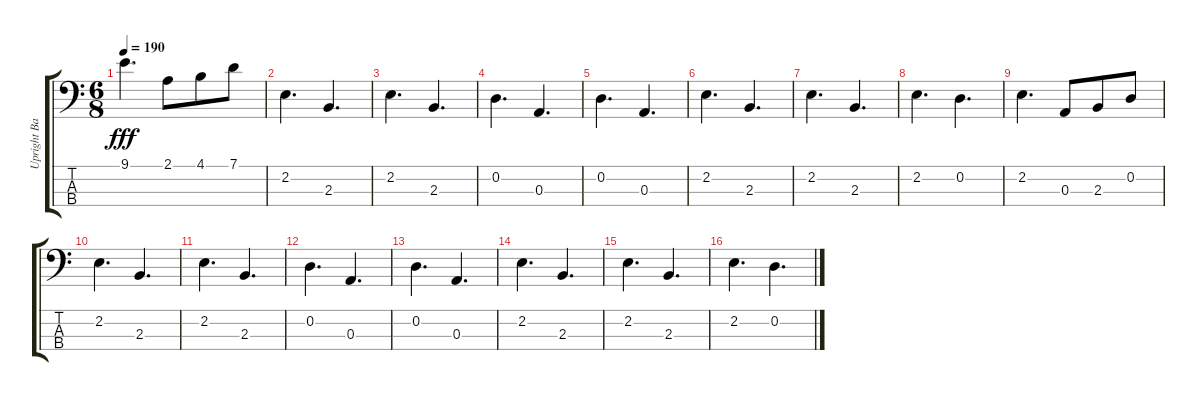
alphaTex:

\track ("Upright Bass" "Upright Ba") {instrument acousticbass}
\staff {score tabs}
\tuning (G2 D2 A1 E1) {hide}
\ts (6 8)
\tempo 190
\clef f4
\ks c
9.1.4{d dy fff} 2.1.8 4.1.8 7.1.8 |
2.2.4{d} 2.3.4{d} |
2.2.4{d} 2.3.4{d} |
0.2.4{d} 0.3.4{d} |
0.2.4{d} 0.3.4{d} |
2.2.4{d} 2.3.4{d} |
2.2.4{d} 2.3.4{d} |
2.2.4{d} 0.2.4{d} |
2.2.4{d} 0.3.8 2.3.8 0.2.8 |
2.2.4{d} 2.3.4{d} |
2.2.4{d} 2.3.4{d} |
0.2.4{d} 0.3.4{d} |
0.2.4{d} 0.3.4{d} |
2.2.4{d} 2.3.4{d} |
2.2.4{d} 2.3.4{d} |
2.2.4{d} 0.2.4{d}
